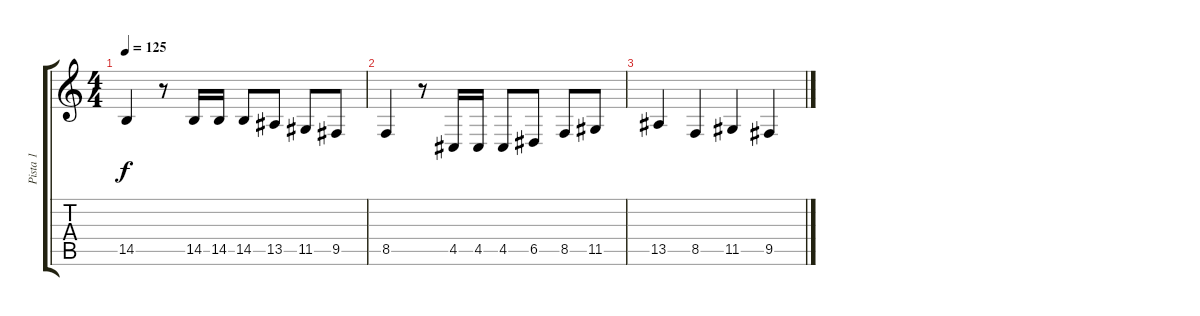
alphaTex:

\track ("Pista 1" "Pista 1") {instrument musicbox}
\staff {score tabs}
\tuning (E4 B3 G3 D3 A2 E2) {hide}
\ts (4 4)
\tempo 125
\clef g2
\ks c
14.5.4{dy f} r.8 14.5.16 14.5.16 14.5.8 13.5.8 11.5.8 9.5.8 |
8.5.4 r.8 4.5.16 4.5.16 4.5.8 6.5.8 8.5.8 11.5.8 |
13.5.4 8.5.4 11.5.4 9.5.4
